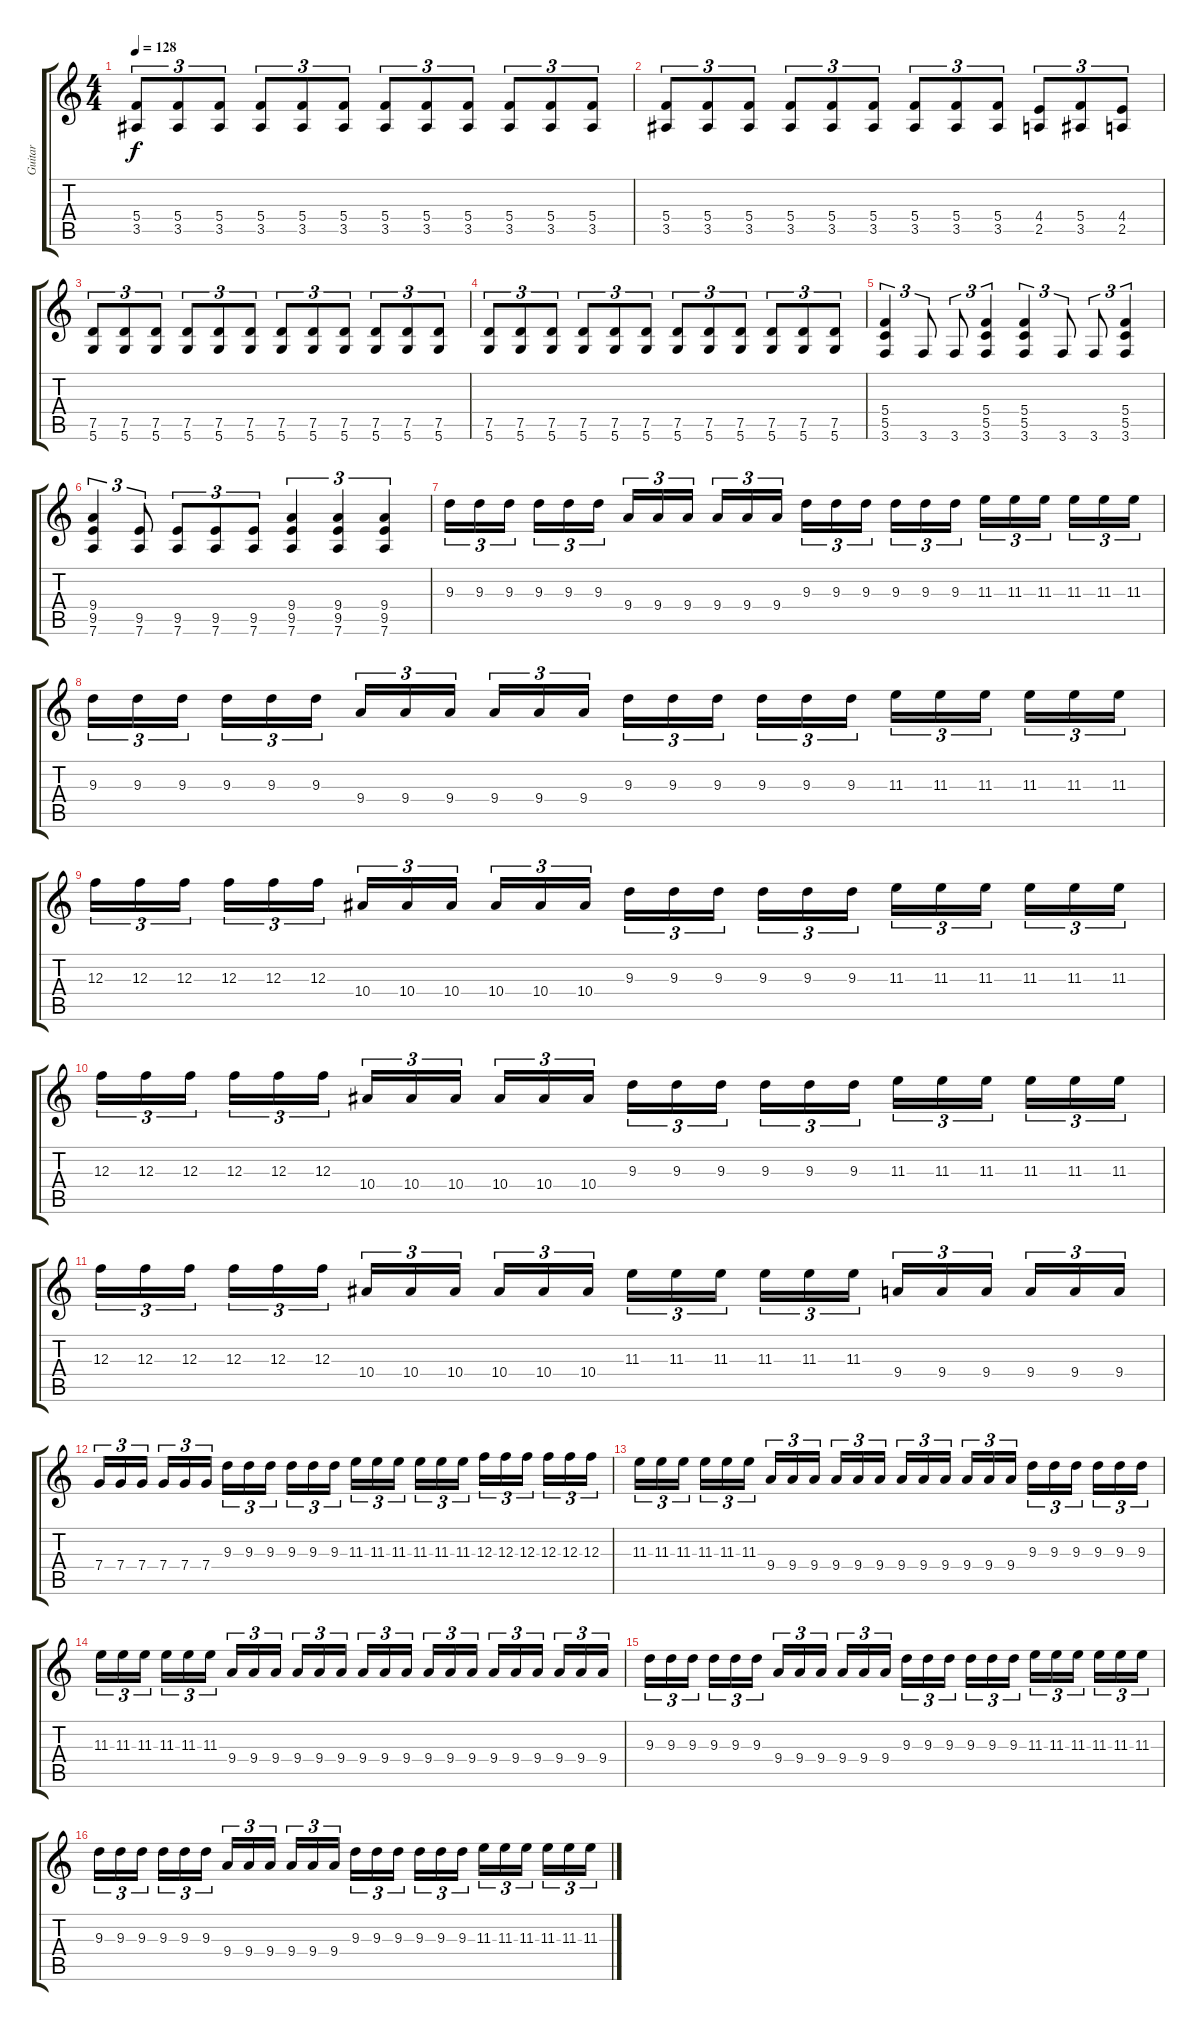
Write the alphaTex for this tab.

\track ("Guitar " "Guitar ") {instrument distortionguitar}
\staff {score tabs}
\tuning (D4 A3 F3 C3 G2 D2) {hide}
\ts (4 4)
\tempo 128
\clef g2
\ks c
(5.4 3.5).8{tu (3 2) dy f} (5.4 3.5).8{tu (3 2)} (5.4 3.5).8{tu (3 2)} (5.4 3.5).8{tu (3 2)} (5.4 3.5).8{tu (3 2)} (5.4 3.5).8{tu (3 2)} (5.4 3.5).8{tu (3 2)} (5.4 3.5).8{tu (3 2)} (5.4 3.5).8{tu (3 2)} (5.4 3.5).8{tu (3 2)} (5.4 3.5).8{tu (3 2)} (5.4 3.5).8{tu (3 2)} |
(5.4 3.5).8{tu (3 2)} (5.4 3.5).8{tu (3 2)} (5.4 3.5).8{tu (3 2)} (5.4 3.5).8{tu (3 2)} (5.4 3.5).8{tu (3 2)} (5.4 3.5).8{tu (3 2)} (5.4 3.5).8{tu (3 2)} (5.4 3.5).8{tu (3 2)} (5.4 3.5).8{tu (3 2)} (4.4 2.5).8{tu (3 2)} (5.4 3.5).8{tu (3 2)} (4.4 2.5).8{tu (3 2)} |
(7.5 5.6).8{tu (3 2)} (7.5 5.6).8{tu (3 2)} (7.5 5.6).8{tu (3 2)} (7.5 5.6).8{tu (3 2)} (7.5 5.6).8{tu (3 2)} (7.5 5.6).8{tu (3 2)} (7.5 5.6).8{tu (3 2)} (7.5 5.6).8{tu (3 2)} (7.5 5.6).8{tu (3 2)} (7.5 5.6).8{tu (3 2)} (7.5 5.6).8{tu (3 2)} (7.5 5.6).8{tu (3 2)} |
(7.5 5.6).8{tu (3 2)} (7.5 5.6).8{tu (3 2)} (7.5 5.6).8{tu (3 2)} (7.5 5.6).8{tu (3 2)} (7.5 5.6).8{tu (3 2)} (7.5 5.6).8{tu (3 2)} (7.5 5.6).8{tu (3 2)} (7.5 5.6).8{tu (3 2)} (7.5 5.6).8{tu (3 2)} (7.5 5.6).8{tu (3 2)} (7.5 5.6).8{tu (3 2)} (7.5 5.6).8{tu (3 2)} |
(5.4 5.5 3.6).4{tu (3 2)} 3.6.8{tu (3 2)} 3.6.8{tu (3 2)} (5.4 5.5 3.6).4{tu (3 2)} (5.4 5.5 3.6).4{tu (3 2)} 3.6.8{tu (3 2)} 3.6.8{tu (3 2)} (5.4 5.5 3.6).4{tu (3 2)} |
(9.4 9.5 7.6).4{tu (3 2)} (9.5 7.6).8{tu (3 2)} (9.5 7.6).8{tu (3 2)} (9.5 7.6).8{tu (3 2)} (9.5 7.6).8{tu (3 2)} (9.4 9.5 7.6).4{tu (3 2)} (9.4 9.5 7.6).4{tu (3 2)} (9.4 9.5 7.6).4{tu (3 2)} |
9.3.16{tu (3 2)} 9.3.16{tu (3 2)} 9.3.16{tu (3 2)} 9.3.16{tu (3 2)} 9.3.16{tu (3 2)} 9.3.16{tu (3 2)} 9.4.16{tu (3 2)} 9.4.16{tu (3 2)} 9.4.16{tu (3 2)} 9.4.16{tu (3 2)} 9.4.16{tu (3 2)} 9.4.16{tu (3 2)} 9.3.16{tu (3 2)} 9.3.16{tu (3 2)} 9.3.16{tu (3 2)} 9.3.16{tu (3 2)} 9.3.16{tu (3 2)} 9.3.16{tu (3 2)} 11.3.16{tu (3 2)} 11.3.16{tu (3 2)} 11.3.16{tu (3 2)} 11.3.16{tu (3 2)} 11.3.16{tu (3 2)} 11.3.16{tu (3 2)} |
9.3.16{tu (3 2)} 9.3.16{tu (3 2)} 9.3.16{tu (3 2)} 9.3.16{tu (3 2)} 9.3.16{tu (3 2)} 9.3.16{tu (3 2)} 9.4.16{tu (3 2)} 9.4.16{tu (3 2)} 9.4.16{tu (3 2)} 9.4.16{tu (3 2)} 9.4.16{tu (3 2)} 9.4.16{tu (3 2)} 9.3.16{tu (3 2)} 9.3.16{tu (3 2)} 9.3.16{tu (3 2)} 9.3.16{tu (3 2)} 9.3.16{tu (3 2)} 9.3.16{tu (3 2)} 11.3.16{tu (3 2)} 11.3.16{tu (3 2)} 11.3.16{tu (3 2)} 11.3.16{tu (3 2)} 11.3.16{tu (3 2)} 11.3.16{tu (3 2)} |
12.3.16{tu (3 2)} 12.3.16{tu (3 2)} 12.3.16{tu (3 2)} 12.3.16{tu (3 2)} 12.3.16{tu (3 2)} 12.3.16{tu (3 2)} 10.4.16{tu (3 2)} 10.4.16{tu (3 2)} 10.4.16{tu (3 2)} 10.4.16{tu (3 2)} 10.4.16{tu (3 2)} 10.4.16{tu (3 2)} 9.3.16{tu (3 2)} 9.3.16{tu (3 2)} 9.3.16{tu (3 2)} 9.3.16{tu (3 2)} 9.3.16{tu (3 2)} 9.3.16{tu (3 2)} 11.3.16{tu (3 2)} 11.3.16{tu (3 2)} 11.3.16{tu (3 2)} 11.3.16{tu (3 2)} 11.3.16{tu (3 2)} 11.3.16{tu (3 2)} |
12.3.16{tu (3 2)} 12.3.16{tu (3 2)} 12.3.16{tu (3 2)} 12.3.16{tu (3 2)} 12.3.16{tu (3 2)} 12.3.16{tu (3 2)} 10.4.16{tu (3 2)} 10.4.16{tu (3 2)} 10.4.16{tu (3 2)} 10.4.16{tu (3 2)} 10.4.16{tu (3 2)} 10.4.16{tu (3 2)} 9.3.16{tu (3 2)} 9.3.16{tu (3 2)} 9.3.16{tu (3 2)} 9.3.16{tu (3 2)} 9.3.16{tu (3 2)} 9.3.16{tu (3 2)} 11.3.16{tu (3 2)} 11.3.16{tu (3 2)} 11.3.16{tu (3 2)} 11.3.16{tu (3 2)} 11.3.16{tu (3 2)} 11.3.16{tu (3 2)} |
12.3.16{tu (3 2)} 12.3.16{tu (3 2)} 12.3.16{tu (3 2)} 12.3.16{tu (3 2)} 12.3.16{tu (3 2)} 12.3.16{tu (3 2)} 10.4.16{tu (3 2)} 10.4.16{tu (3 2)} 10.4.16{tu (3 2)} 10.4.16{tu (3 2)} 10.4.16{tu (3 2)} 10.4.16{tu (3 2)} 11.3.16{tu (3 2)} 11.3.16{tu (3 2)} 11.3.16{tu (3 2)} 11.3.16{tu (3 2)} 11.3.16{tu (3 2)} 11.3.16{tu (3 2)} 9.4.16{tu (3 2)} 9.4.16{tu (3 2)} 9.4.16{tu (3 2)} 9.4.16{tu (3 2)} 9.4.16{tu (3 2)} 9.4.16{tu (3 2)} |
7.4.16{tu (3 2)} 7.4.16{tu (3 2)} 7.4.16{tu (3 2)} 7.4.16{tu (3 2)} 7.4.16{tu (3 2)} 7.4.16{tu (3 2)} 9.3.16{tu (3 2)} 9.3.16{tu (3 2)} 9.3.16{tu (3 2)} 9.3.16{tu (3 2)} 9.3.16{tu (3 2)} 9.3.16{tu (3 2)} 11.3.16{tu (3 2)} 11.3.16{tu (3 2)} 11.3.16{tu (3 2)} 11.3.16{tu (3 2)} 11.3.16{tu (3 2)} 11.3.16{tu (3 2)} 12.3.16{tu (3 2)} 12.3.16{tu (3 2)} 12.3.16{tu (3 2)} 12.3.16{tu (3 2)} 12.3.16{tu (3 2)} 12.3.16{tu (3 2)} |
11.3.16{tu (3 2)} 11.3.16{tu (3 2)} 11.3.16{tu (3 2)} 11.3.16{tu (3 2)} 11.3.16{tu (3 2)} 11.3.16{tu (3 2)} 9.4.16{tu (3 2)} 9.4.16{tu (3 2)} 9.4.16{tu (3 2)} 9.4.16{tu (3 2)} 9.4.16{tu (3 2)} 9.4.16{tu (3 2)} 9.4.16{tu (3 2)} 9.4.16{tu (3 2)} 9.4.16{tu (3 2)} 9.4.16{tu (3 2)} 9.4.16{tu (3 2)} 9.4.16{tu (3 2)} 9.3.16{tu (3 2)} 9.3.16{tu (3 2)} 9.3.16{tu (3 2)} 9.3.16{tu (3 2)} 9.3.16{tu (3 2)} 9.3.16{tu (3 2)} |
11.3.16{tu (3 2)} 11.3.16{tu (3 2)} 11.3.16{tu (3 2)} 11.3.16{tu (3 2)} 11.3.16{tu (3 2)} 11.3.16{tu (3 2)} 9.4.16{tu (3 2)} 9.4.16{tu (3 2)} 9.4.16{tu (3 2)} 9.4.16{tu (3 2)} 9.4.16{tu (3 2)} 9.4.16{tu (3 2)} 9.4.16{tu (3 2)} 9.4.16{tu (3 2)} 9.4.16{tu (3 2)} 9.4.16{tu (3 2)} 9.4.16{tu (3 2)} 9.4.16{tu (3 2)} 9.4.16{tu (3 2)} 9.4.16{tu (3 2)} 9.4.16{tu (3 2)} 9.4.16{tu (3 2)} 9.4.16{tu (3 2)} 9.4.16{tu (3 2)} |
9.3.16{tu (3 2)} 9.3.16{tu (3 2)} 9.3.16{tu (3 2)} 9.3.16{tu (3 2)} 9.3.16{tu (3 2)} 9.3.16{tu (3 2)} 9.4.16{tu (3 2)} 9.4.16{tu (3 2)} 9.4.16{tu (3 2)} 9.4.16{tu (3 2)} 9.4.16{tu (3 2)} 9.4.16{tu (3 2)} 9.3.16{tu (3 2)} 9.3.16{tu (3 2)} 9.3.16{tu (3 2)} 9.3.16{tu (3 2)} 9.3.16{tu (3 2)} 9.3.16{tu (3 2)} 11.3.16{tu (3 2)} 11.3.16{tu (3 2)} 11.3.16{tu (3 2)} 11.3.16{tu (3 2)} 11.3.16{tu (3 2)} 11.3.16{tu (3 2)} |
9.3.16{tu (3 2)} 9.3.16{tu (3 2)} 9.3.16{tu (3 2)} 9.3.16{tu (3 2)} 9.3.16{tu (3 2)} 9.3.16{tu (3 2)} 9.4.16{tu (3 2)} 9.4.16{tu (3 2)} 9.4.16{tu (3 2)} 9.4.16{tu (3 2)} 9.4.16{tu (3 2)} 9.4.16{tu (3 2)} 9.3.16{tu (3 2)} 9.3.16{tu (3 2)} 9.3.16{tu (3 2)} 9.3.16{tu (3 2)} 9.3.16{tu (3 2)} 9.3.16{tu (3 2)} 11.3.16{tu (3 2)} 11.3.16{tu (3 2)} 11.3.16{tu (3 2)} 11.3.16{tu (3 2)} 11.3.16{tu (3 2)} 11.3.16{tu (3 2)}
